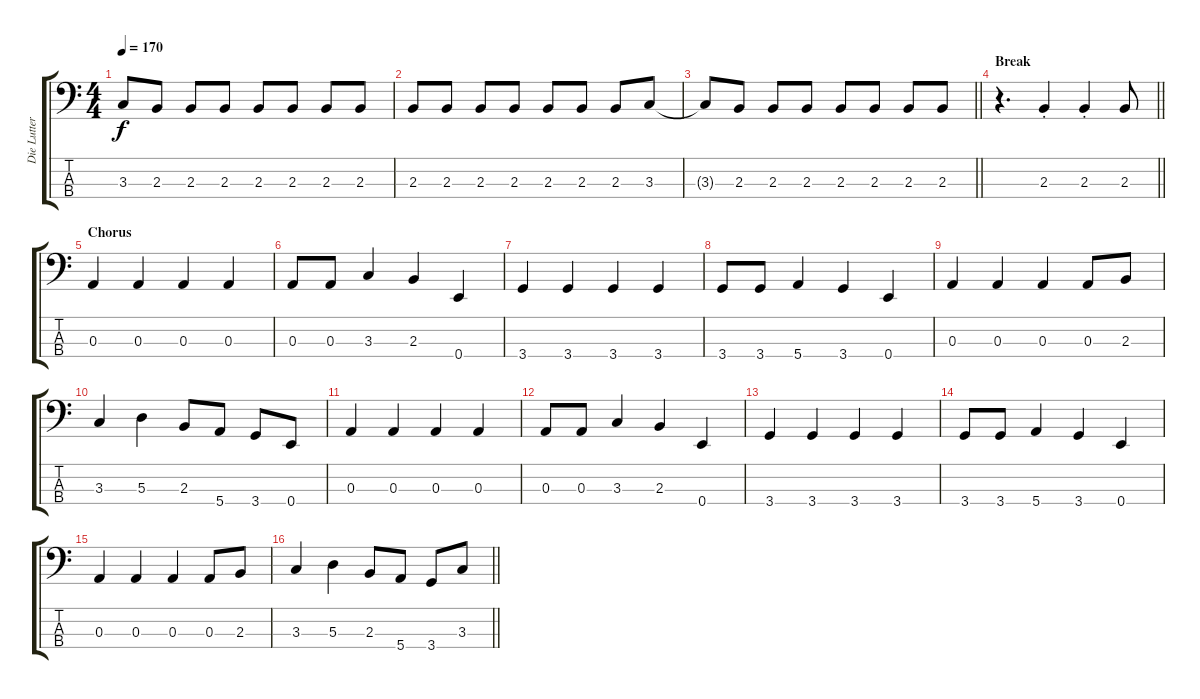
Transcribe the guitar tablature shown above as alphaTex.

\track ("Die Lutter" "Die Lutter") {instrument electricbasspick}
\staff {score tabs}
\tuning (G2 D2 A1 E1) {hide}
\ts (4 4)
\tempo 170
\clef f4
\ks c
3.3{t}.8{dy f} 2.3.8 2.3.8 2.3.8 2.3.8 2.3.8 2.3.8 2.3.8 |
2.3.8 2.3.8 2.3.8 2.3.8 2.3.8 2.3.8 2.3.8 3.3.8 |
\barLineRight lightlight
3.3{t}.8 2.3.8 2.3.8 2.3.8 2.3.8 2.3.8 2.3.8 2.3.8 |
\section ("" "Break")
\barLineRight lightlight
r.4{d} 2.3{st}.4 2.3{st}.4 2.3.8 |
\section ("" "Chorus")
0.3.4 0.3.4 0.3.4 0.3.4 |
0.3.8 0.3.8 3.3.4 2.3.4 0.4.4 |
3.4.4 3.4.4 3.4.4 3.4.4 |
3.4.8 3.4.8 5.4.4 3.4.4 0.4.4 |
0.3.4 0.3.4 0.3.4 0.3.8 2.3.8 |
3.3.4 5.3.4 2.3.8 5.4.8 3.4.8 0.4.8 |
0.3.4 0.3.4 0.3.4 0.3.4 |
0.3.8 0.3.8 3.3.4 2.3.4 0.4.4 |
3.4.4 3.4.4 3.4.4 3.4.4 |
3.4.8 3.4.8 5.4.4 3.4.4 0.4.4 |
0.3.4 0.3.4 0.3.4 0.3.8 2.3.8 |
\barLineRight lightlight
3.3.4 5.3.4 2.3.8 5.4.8 3.4.8 3.3.8
